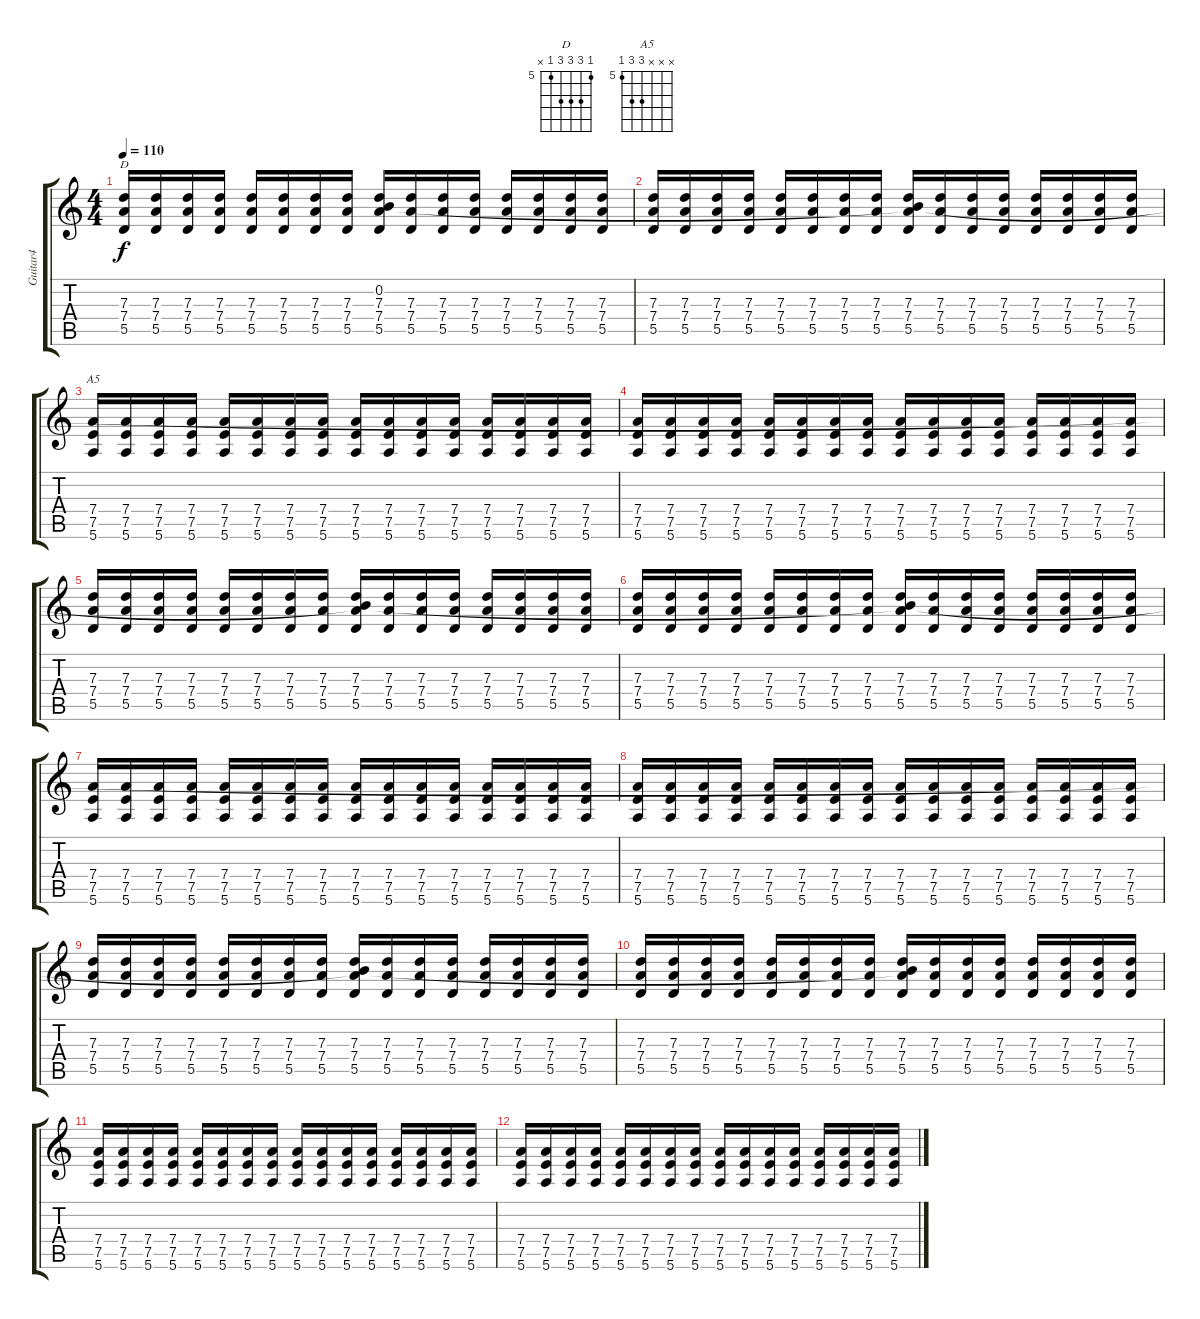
\track ("Guitar4" "Guitar4") {instrument distortionguitar}
\staff {score tabs}
\tuning (E4 B3 G3 D3 A2 E2) {hide}
\chord ("D" 5 7 7 7 5 x) {firstfret 5}
\chord ("A5" x x x 7 7 5) {firstfret 5}
\ts (4 4)
\tempo 110
\clef g2
\ks c
(7.3 7.4 5.5).16{ch "D" dy f} (7.3 7.4 5.5).16 (7.3 7.4 5.5).16 (7.3 7.4 5.5).16 (7.3 7.4 5.5).16 (7.3 7.4 5.5).16 (7.3 7.4 5.5).16 (7.3 7.4 5.5).16 (0.2{t} 7.3 7.4 5.5).16 (7.3 7.4 5.5).16 (7.3 7.4 5.5).16 (7.3 7.4 5.5).16 (7.3 7.4 5.5).16 (7.3 7.4 5.5).16 (7.3 7.4 5.5).16 (7.3 7.4 5.5).16 |
(7.3 7.4 5.5).16 (7.3 7.4 5.5).16 (7.3 7.4 5.5).16 (7.3 7.4 5.5).16 (7.3 7.4 5.5).16 (7.3 7.4 5.5).16 (7.3 7.4 5.5).16 (7.3 7.4 5.5).16 (0.2{t} 7.3 7.4 5.5).16 (7.3 7.4 5.5).16 (7.3 7.4 5.5).16 (7.3 7.4 5.5).16 (7.3 7.4 5.5).16 (7.3 7.4 5.5).16 (7.3 7.4 5.5).16 (7.3 7.4 5.5).16 |
(7.4 7.5 5.6).16{ch "A5"} (7.4 7.5 5.6).16 (7.4 7.5 5.6).16 (7.4 7.5 5.6).16 (7.4 7.5 5.6).16 (7.4 7.5 5.6).16 (7.4 7.5 5.6).16 (7.4 7.5 5.6).16 (7.4 7.5 5.6).16 (7.4 7.5 5.6).16 (7.4 7.5 5.6).16 (7.4 7.5 5.6).16 (7.4 7.5 5.6).16 (7.4 7.5 5.6).16 (7.4 7.5 5.6).16 (7.4 7.5 5.6).16 |
(7.4 7.5 5.6).16 (7.4 7.5 5.6).16 (7.4 7.5 5.6).16 (7.4 7.5 5.6).16 (7.4 7.5 5.6).16 (7.4 7.5 5.6).16 (7.4 7.5 5.6).16 (7.4 7.5 5.6).16 (7.4 7.5 5.6).16 (7.4 7.5 5.6).16 (7.4 7.5 5.6).16 (7.4 7.5 5.6).16 (7.4 7.5 5.6).16 (7.4 7.5 5.6).16 (7.4 7.5 5.6).16 (7.4 7.5 5.6).16 |
(7.3 7.4 5.5).16 (7.3 7.4 5.5).16 (7.3 7.4 5.5).16 (7.3 7.4 5.5).16 (7.3 7.4 5.5).16 (7.3 7.4 5.5).16 (7.3 7.4 5.5).16 (7.3 7.4 5.5).16 (0.2{t} 7.3 7.4 5.5).16 (7.3 7.4 5.5).16 (7.3 7.4 5.5).16 (7.3 7.4 5.5).16 (7.3 7.4 5.5).16 (7.3 7.4 5.5).16 (7.3 7.4 5.5).16 (7.3 7.4 5.5).16 |
(7.3 7.4 5.5).16 (7.3 7.4 5.5).16 (7.3 7.4 5.5).16 (7.3 7.4 5.5).16 (7.3 7.4 5.5).16 (7.3 7.4 5.5).16 (7.3 7.4 5.5).16 (7.3 7.4 5.5).16 (0.2{t} 7.3 7.4 5.5).16 (7.3 7.4 5.5).16 (7.3 7.4 5.5).16 (7.3 7.4 5.5).16 (7.3 7.4 5.5).16 (7.3 7.4 5.5).16 (7.3 7.4 5.5).16 (7.3 7.4 5.5).16 |
(7.4 7.5 5.6).16 (7.4 7.5 5.6).16 (7.4 7.5 5.6).16 (7.4 7.5 5.6).16 (7.4 7.5 5.6).16 (7.4 7.5 5.6).16 (7.4 7.5 5.6).16 (7.4 7.5 5.6).16 (7.4 7.5 5.6).16 (7.4 7.5 5.6).16 (7.4 7.5 5.6).16 (7.4 7.5 5.6).16 (7.4 7.5 5.6).16 (7.4 7.5 5.6).16 (7.4 7.5 5.6).16 (7.4 7.5 5.6).16 |
(7.4 7.5 5.6).16 (7.4 7.5 5.6).16 (7.4 7.5 5.6).16 (7.4 7.5 5.6).16 (7.4 7.5 5.6).16 (7.4 7.5 5.6).16 (7.4 7.5 5.6).16 (7.4 7.5 5.6).16 (7.4 7.5 5.6).16 (7.4 7.5 5.6).16 (7.4 7.5 5.6).16 (7.4 7.5 5.6).16 (7.4 7.5 5.6).16 (7.4 7.5 5.6).16 (7.4 7.5 5.6).16 (7.4 7.5 5.6).16 |
(7.3 7.4 5.5).16 (7.3 7.4 5.5).16 (7.3 7.4 5.5).16 (7.3 7.4 5.5).16 (7.3 7.4 5.5).16 (7.3 7.4 5.5).16 (7.3 7.4 5.5).16 (7.3 7.4 5.5).16 (0.2{t} 7.3 7.4 5.5).16 (7.3 7.4 5.5).16 (7.3 7.4 5.5).16 (7.3 7.4 5.5).16 (7.3 7.4 5.5).16 (7.3 7.4 5.5).16 (7.3 7.4 5.5).16 (7.3 7.4 5.5).16 |
(7.3 7.4 5.5).16 (7.3 7.4 5.5).16 (7.3 7.4 5.5).16 (7.3 7.4 5.5).16 (7.3 7.4 5.5).16 (7.3 7.4 5.5).16 (7.3 7.4 5.5).16 (7.3 7.4 5.5).16 (0.2{t} 7.3 7.4 5.5).16 (7.3 7.4 5.5).16 (7.3 7.4 5.5).16 (7.3 7.4 5.5).16 (7.3 7.4 5.5).16 (7.3 7.4 5.5).16 (7.3 7.4 5.5).16 (7.3 7.4 5.5).16 |
(7.4 7.5 5.6).16 (7.4 7.5 5.6).16 (7.4 7.5 5.6).16 (7.4 7.5 5.6).16 (7.4 7.5 5.6).16 (7.4 7.5 5.6).16 (7.4 7.5 5.6).16 (7.4 7.5 5.6).16 (7.4 7.5 5.6).16 (7.4 7.5 5.6).16 (7.4 7.5 5.6).16 (7.4 7.5 5.6).16 (7.4 7.5 5.6).16 (7.4 7.5 5.6).16 (7.4 7.5 5.6).16 (7.4 7.5 5.6).16 |
(7.4 7.5 5.6).16 (7.4 7.5 5.6).16 (7.4 7.5 5.6).16 (7.4 7.5 5.6).16 (7.4 7.5 5.6).16 (7.4 7.5 5.6).16 (7.4 7.5 5.6).16 (7.4 7.5 5.6).16 (7.4 7.5 5.6).16 (7.4 7.5 5.6).16 (7.4 7.5 5.6).16 (7.4 7.5 5.6).16 (7.4 7.5 5.6).16 (7.4 7.5 5.6).16 (7.4 7.5 5.6).16 (7.4 7.5 5.6).16
